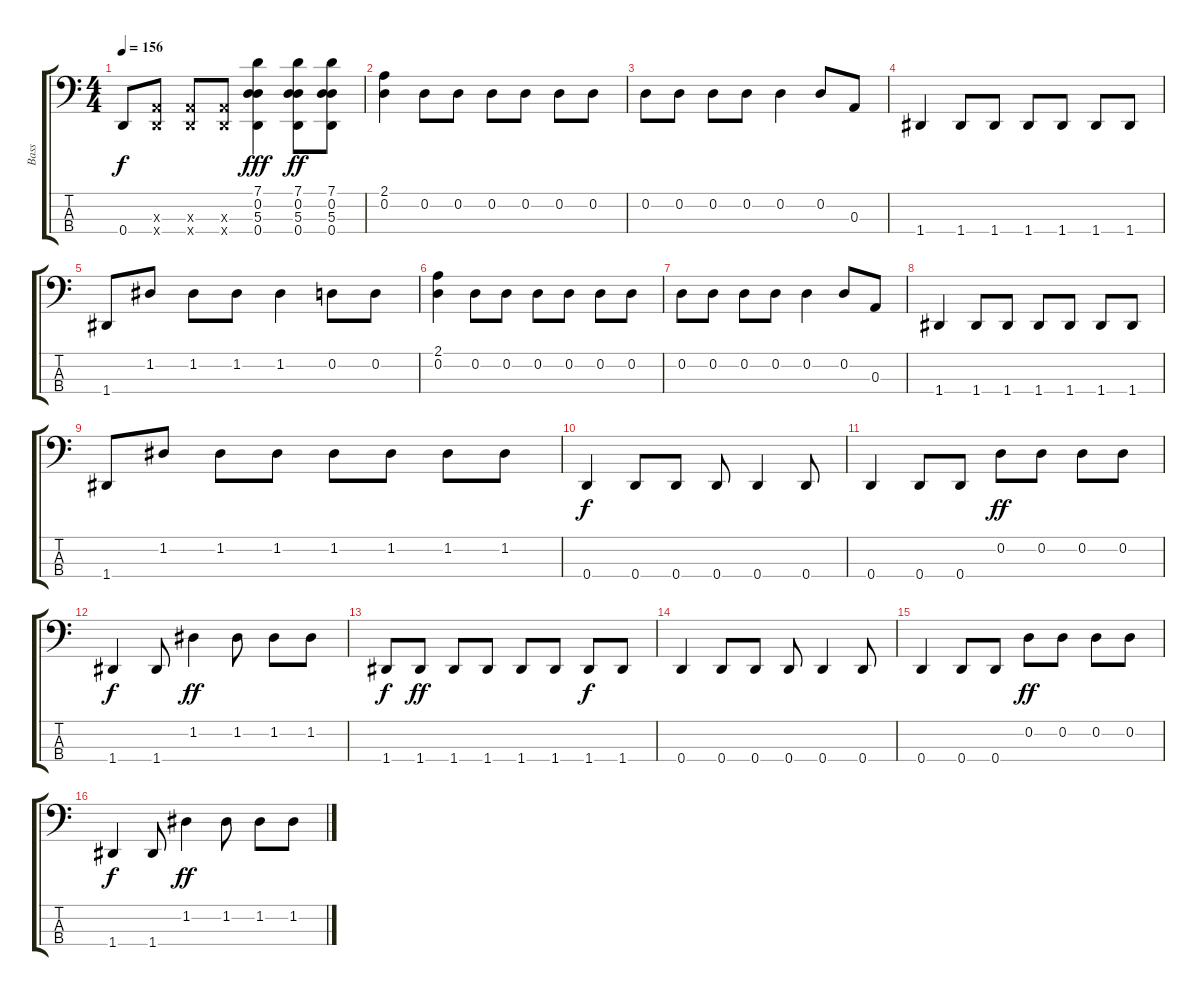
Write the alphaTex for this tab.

\track ("Bass                " "Bass      ") {instrument slapbass2}
\staff {score tabs}
\tuning (G2 D2 A1 D1) {hide}
\ts (4 4)
\tempo 156
\clef f4
\ks c
0.4.8{dy f} (0.3{x} 0.4{x}).8 (0.3{x} 0.4{x}).8 (0.3{x} 0.4{x}).8 (7.1 0.2 5.3 0.4).4{dy fff} (7.1 0.2 5.3 0.4).8{dy ff} (7.1 0.2 5.3 0.4).8 |
(2.1 0.2).4 0.2.8 0.2.8 0.2.8 0.2.8 0.2.8 0.2.8 |
0.2.8 0.2.8 0.2.8 0.2.8 0.2.4 0.2.8 0.3.8 |
1.4.4 1.4.8 1.4.8 1.4.8 1.4.8 1.4.8 1.4.8 |
1.4.8 1.2.8 1.2.8 1.2.8 1.2.4 0.2.8 0.2.8 |
(2.1 0.2).4 0.2.8 0.2.8 0.2.8 0.2.8 0.2.8 0.2.8 |
0.2.8 0.2.8 0.2.8 0.2.8 0.2.4 0.2.8 0.3.8 |
1.4.4 1.4.8 1.4.8 1.4.8 1.4.8 1.4.8 1.4.8 |
1.4.8 1.2.8 1.2.8 1.2.8 1.2.8 1.2.8 1.2.8 1.2.8 |
0.4.4{dy f} 0.4.8 0.4.8 0.4.8 0.4.4 0.4.8 |
0.4.4 0.4.8 0.4.8 0.2.8{dy ff} 0.2.8 0.2.8 0.2.8 |
1.4.4{dy f} 1.4.8 1.2.4{dy ff} 1.2.8 1.2.8 1.2.8 |
1.4.8{dy f} 1.4.8{dy ff} 1.4.8 1.4.8 1.4.8 1.4.8 1.4.8{dy f} 1.4.8 |
0.4.4 0.4.8 0.4.8 0.4.8 0.4.4 0.4.8 |
0.4.4 0.4.8 0.4.8 0.2.8{dy ff} 0.2.8 0.2.8 0.2.8 |
1.4.4{dy f} 1.4.8 1.2.4{dy ff} 1.2.8 1.2.8 1.2.8
